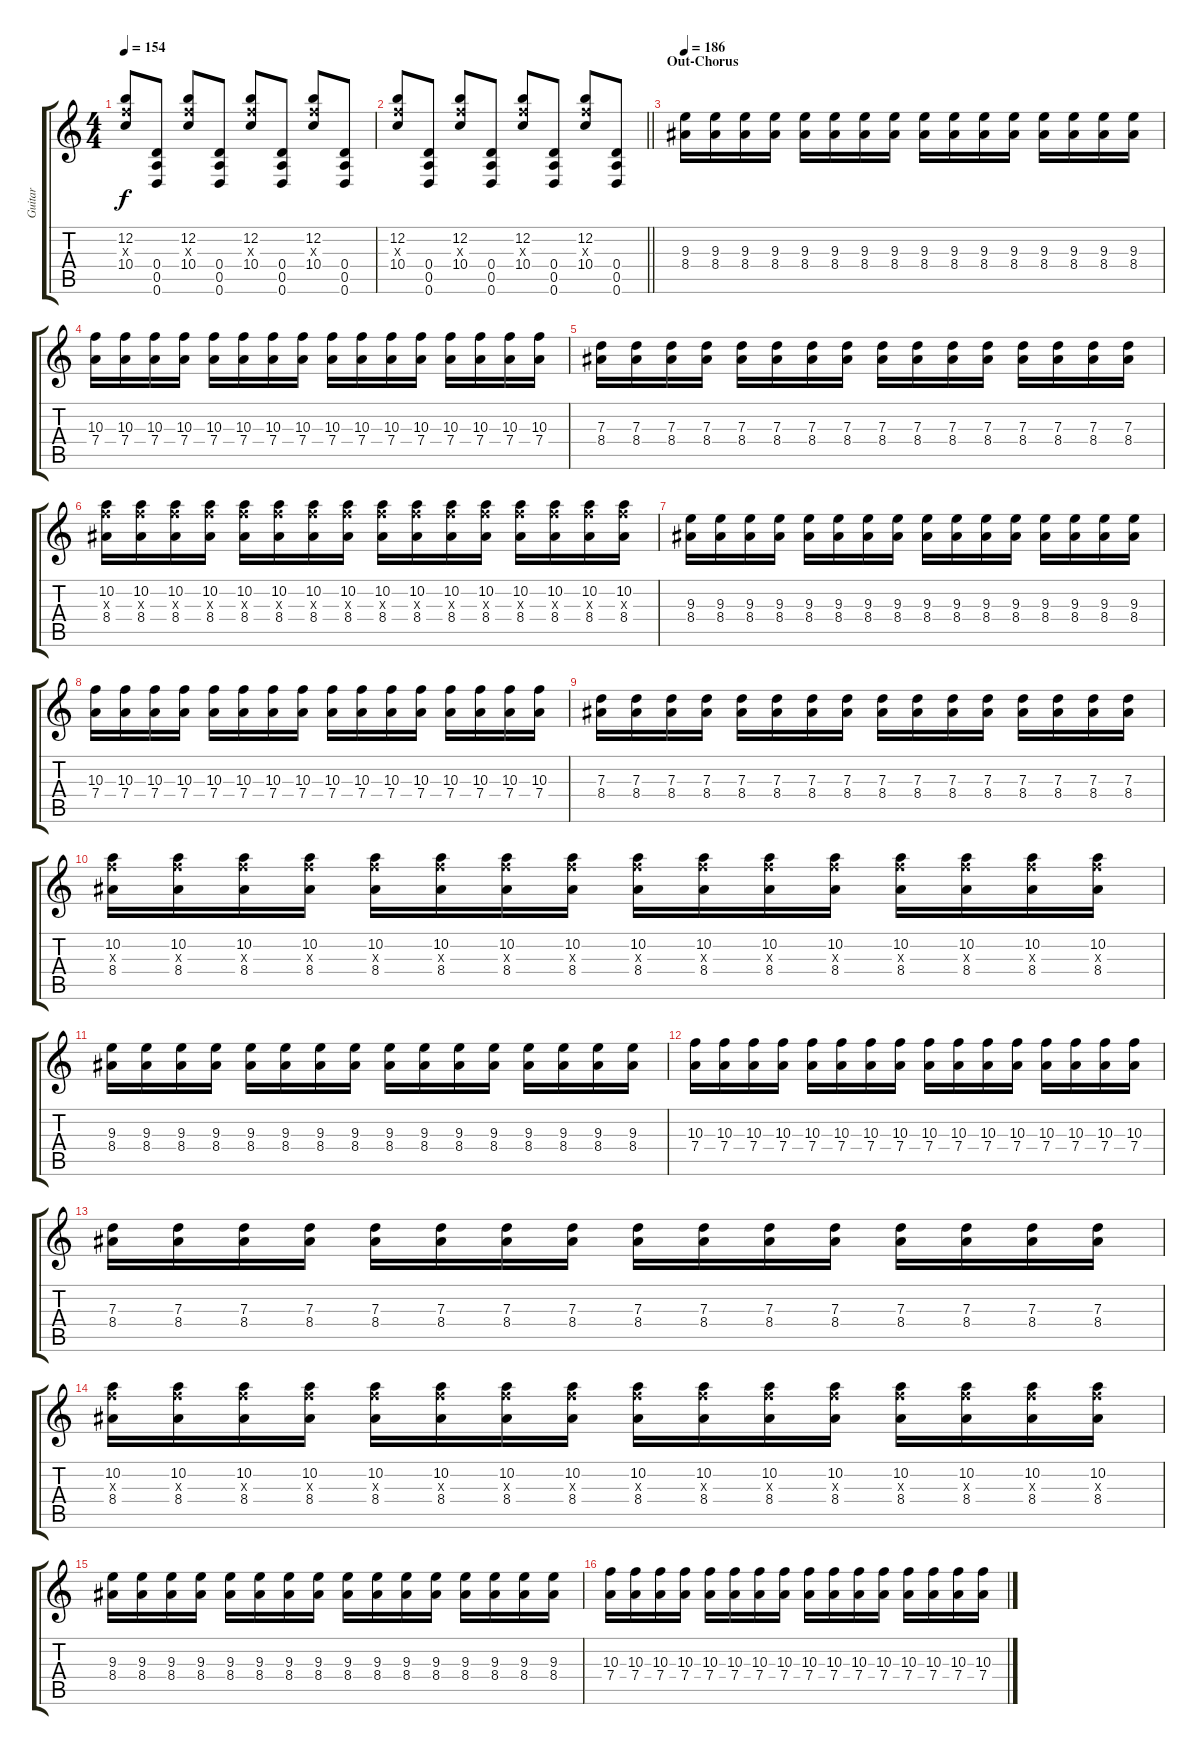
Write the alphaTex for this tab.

\track ("Guitar" "Guitar") {instrument distortionguitar}
\staff {score tabs}
\tuning (E4 B3 G3 D3 A2 D2) {hide}
\ts (4 4)
\tempo 154
\clef g2
\ks c
(12.2 10.3{x} 10.4).8{dy f} (0.4 0.5 0.6).8 (12.2 10.3{x} 10.4).8 (0.4 0.5 0.6).8 (12.2 10.3{x} 10.4).8 (0.4 0.5 0.6).8 (12.2 10.3{x} 10.4).8 (0.4 0.5 0.6).8 |
\barLineRight lightlight
(12.2 10.3{x} 10.4).8 (0.4 0.5 0.6).8 (12.2 10.3{x} 10.4).8 (0.4 0.5 0.6).8 (12.2 10.3{x} 10.4).8 (0.4 0.5 0.6).8 (12.2 10.3{x} 10.4).8 (0.4 0.5 0.6).8 |
\section ("" "Out-Chorus")
\tempo 186
(9.3 8.4).16 (9.3 8.4).16 (9.3 8.4).16 (9.3 8.4).16 (9.3 8.4).16 (9.3 8.4).16 (9.3 8.4).16 (9.3 8.4).16 (9.3 8.4).16 (9.3 8.4).16 (9.3 8.4).16 (9.3 8.4).16 (9.3 8.4).16 (9.3 8.4).16 (9.3 8.4).16 (9.3 8.4).16 |
(10.3 7.4).16 (10.3 7.4).16 (10.3 7.4).16 (10.3 7.4).16 (10.3 7.4).16 (10.3 7.4).16 (10.3 7.4).16 (10.3 7.4).16 (10.3 7.4).16 (10.3 7.4).16 (10.3 7.4).16 (10.3 7.4).16 (10.3 7.4).16 (10.3 7.4).16 (10.3 7.4).16 (10.3 7.4).16 |
(7.3 8.4).16 (7.3 8.4).16 (7.3 8.4).16 (7.3 8.4).16 (7.3 8.4).16 (7.3 8.4).16 (7.3 8.4).16 (7.3 8.4).16 (7.3 8.4).16 (7.3 8.4).16 (7.3 8.4).16 (7.3 8.4).16 (7.3 8.4).16 (7.3 8.4).16 (7.3 8.4).16 (7.3 8.4).16 |
(10.2 10.3{x} 8.4).16 (10.2 10.3{x} 8.4).16 (10.2 10.3{x} 8.4).16 (10.2 10.3{x} 8.4).16 (10.2 10.3{x} 8.4).16 (10.2 10.3{x} 8.4).16 (10.2 10.3{x} 8.4).16 (10.2 10.3{x} 8.4).16 (10.2 10.3{x} 8.4).16 (10.2 10.3{x} 8.4).16 (10.2 10.3{x} 8.4).16 (10.2 10.3{x} 8.4).16 (10.2 10.3{x} 8.4).16 (10.2 10.3{x} 8.4).16 (10.2 10.3{x} 8.4).16 (10.2 10.3{x} 8.4).16 |
(9.3 8.4).16 (9.3 8.4).16 (9.3 8.4).16 (9.3 8.4).16 (9.3 8.4).16 (9.3 8.4).16 (9.3 8.4).16 (9.3 8.4).16 (9.3 8.4).16 (9.3 8.4).16 (9.3 8.4).16 (9.3 8.4).16 (9.3 8.4).16 (9.3 8.4).16 (9.3 8.4).16 (9.3 8.4).16 |
(10.3 7.4).16 (10.3 7.4).16 (10.3 7.4).16 (10.3 7.4).16 (10.3 7.4).16 (10.3 7.4).16 (10.3 7.4).16 (10.3 7.4).16 (10.3 7.4).16 (10.3 7.4).16 (10.3 7.4).16 (10.3 7.4).16 (10.3 7.4).16 (10.3 7.4).16 (10.3 7.4).16 (10.3 7.4).16 |
(7.3 8.4).16 (7.3 8.4).16 (7.3 8.4).16 (7.3 8.4).16 (7.3 8.4).16 (7.3 8.4).16 (7.3 8.4).16 (7.3 8.4).16 (7.3 8.4).16 (7.3 8.4).16 (7.3 8.4).16 (7.3 8.4).16 (7.3 8.4).16 (7.3 8.4).16 (7.3 8.4).16 (7.3 8.4).16 |
(10.2 10.3{x} 8.4).16 (10.2 10.3{x} 8.4).16 (10.2 10.3{x} 8.4).16 (10.2 10.3{x} 8.4).16 (10.2 10.3{x} 8.4).16 (10.2 10.3{x} 8.4).16 (10.2 10.3{x} 8.4).16 (10.2 10.3{x} 8.4).16 (10.2 10.3{x} 8.4).16 (10.2 10.3{x} 8.4).16 (10.2 10.3{x} 8.4).16 (10.2 10.3{x} 8.4).16 (10.2 10.3{x} 8.4).16 (10.2 10.3{x} 8.4).16 (10.2 10.3{x} 8.4).16 (10.2 10.3{x} 8.4).16 |
(9.3 8.4).16 (9.3 8.4).16 (9.3 8.4).16 (9.3 8.4).16 (9.3 8.4).16 (9.3 8.4).16 (9.3 8.4).16 (9.3 8.4).16 (9.3 8.4).16 (9.3 8.4).16 (9.3 8.4).16 (9.3 8.4).16 (9.3 8.4).16 (9.3 8.4).16 (9.3 8.4).16 (9.3 8.4).16 |
(10.3 7.4).16 (10.3 7.4).16 (10.3 7.4).16 (10.3 7.4).16 (10.3 7.4).16 (10.3 7.4).16 (10.3 7.4).16 (10.3 7.4).16 (10.3 7.4).16 (10.3 7.4).16 (10.3 7.4).16 (10.3 7.4).16 (10.3 7.4).16 (10.3 7.4).16 (10.3 7.4).16 (10.3 7.4).16 |
(7.3 8.4).16 (7.3 8.4).16 (7.3 8.4).16 (7.3 8.4).16 (7.3 8.4).16 (7.3 8.4).16 (7.3 8.4).16 (7.3 8.4).16 (7.3 8.4).16 (7.3 8.4).16 (7.3 8.4).16 (7.3 8.4).16 (7.3 8.4).16 (7.3 8.4).16 (7.3 8.4).16 (7.3 8.4).16 |
(10.2 10.3{x} 8.4).16 (10.2 10.3{x} 8.4).16 (10.2 10.3{x} 8.4).16 (10.2 10.3{x} 8.4).16 (10.2 10.3{x} 8.4).16 (10.2 10.3{x} 8.4).16 (10.2 10.3{x} 8.4).16 (10.2 10.3{x} 8.4).16 (10.2 10.3{x} 8.4).16 (10.2 10.3{x} 8.4).16 (10.2 10.3{x} 8.4).16 (10.2 10.3{x} 8.4).16 (10.2 10.3{x} 8.4).16 (10.2 10.3{x} 8.4).16 (10.2 10.3{x} 8.4).16 (10.2 10.3{x} 8.4).16 |
(9.3 8.4).16 (9.3 8.4).16 (9.3 8.4).16 (9.3 8.4).16 (9.3 8.4).16 (9.3 8.4).16 (9.3 8.4).16 (9.3 8.4).16 (9.3 8.4).16 (9.3 8.4).16 (9.3 8.4).16 (9.3 8.4).16 (9.3 8.4).16 (9.3 8.4).16 (9.3 8.4).16 (9.3 8.4).16 |
(10.3 7.4).16 (10.3 7.4).16 (10.3 7.4).16 (10.3 7.4).16 (10.3 7.4).16 (10.3 7.4).16 (10.3 7.4).16 (10.3 7.4).16 (10.3 7.4).16 (10.3 7.4).16 (10.3 7.4).16 (10.3 7.4).16 (10.3 7.4).16 (10.3 7.4).16 (10.3 7.4).16 (10.3 7.4).16
